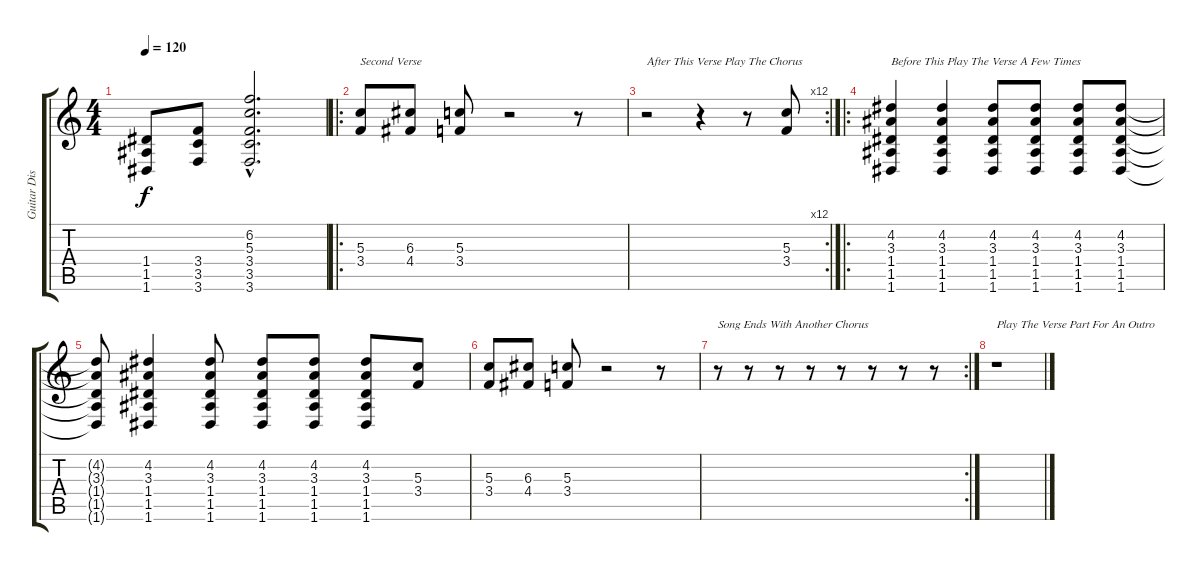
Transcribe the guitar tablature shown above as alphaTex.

\track ("Guitar Distortion" "Guitar Dis") {instrument distortionguitar}
\staff {score tabs}
\tuning (E4 B3 G3 D3 A2 D2) {hide}
\ts (4 4)
\tempo 120
\clef g2
\ks c
(1.4{t} 1.5{t} 1.6{t}).8{dy f} (3.4 3.5 3.6).8 (6.2{hac} 5.3{hac} 3.4{hac} 3.5{hac} 3.6{hac}).2{d} |
\ro
(5.3 3.4).8{txt "Second Verse"} (6.3 4.4).8 (5.3 3.4).8 r.2 r.8 |
\rc 12
r.2{txt "After This Verse Play The Chorus "} r.4 r.8 (5.3 3.4).8 |
\ro
(4.2 3.3 1.4 1.5 1.6).4{txt "Before This Play The Verse A Few Times"} (4.2 3.3 1.4 1.5 1.6).4 (4.2 3.3 1.4 1.5 1.6).8 (4.2 3.3 1.4 1.5 1.6).8 (4.2 3.3 1.4 1.5 1.6).8 (4.2 3.3 1.4 1.5 1.6).8 |
(4.2{t} 3.3{t} 1.4{t} 1.5{t} 1.6{t}).8 (4.2 3.3 1.4 1.5 1.6).4 (4.2 3.3 1.4 1.5 1.6).8 (4.2 3.3 1.4 1.5 1.6).8 (4.2 3.3 1.4 1.5 1.6).8 (4.2 3.3 1.4 1.5 1.6).8 (5.3 3.4).8 |
(5.3 3.4).8 (6.3 4.4).8 (5.3 3.4).8 r.2 r.8 |
\rc 2
r.8{txt "Song Ends With Another Chorus"} r.8 r.8 r.8 r.8 r.8 r.8 r.8 |
r.1{txt "Play The Verse Part For An Outro"}
